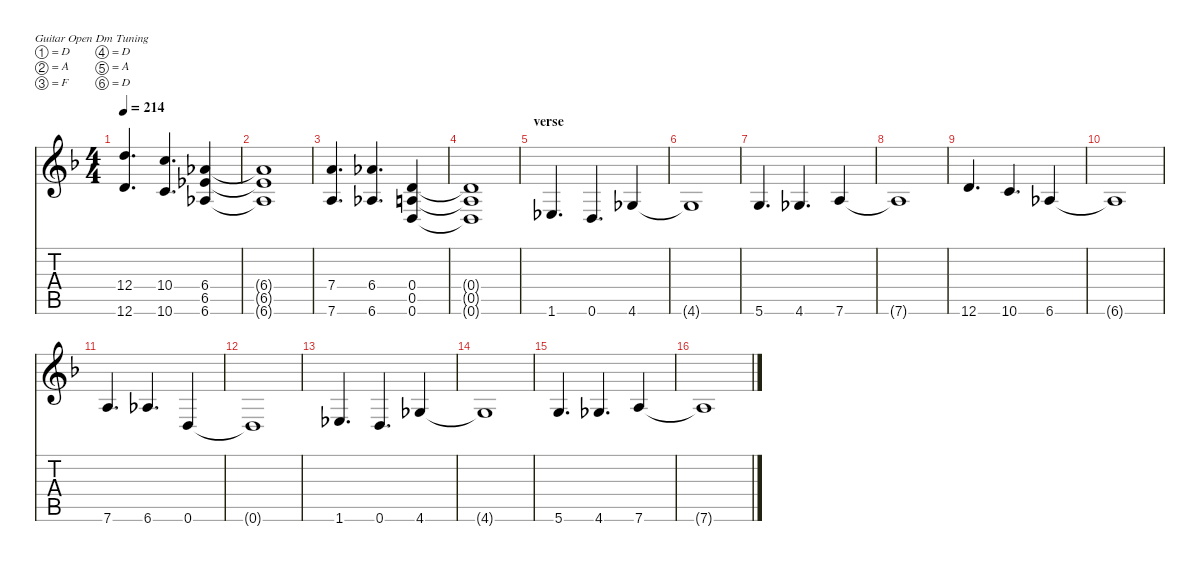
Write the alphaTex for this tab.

\hideDynamics
\bracketExtendMode nobrackets
\singleTrackTrackNamePolicy hidden
\multiTrackTrackNamePolicy hidden
\firstSystemTrackNameMode fullname
\firstSystemTrackNameOrientation horizontal
\otherSystemsTrackNameOrientation horizontal
\track ("Guitar 1" "E-Gt") {defaultSystemsLayout 16 instrument distortionguitar}
\staff {score tabs}
\tuning (D4 A3 F3 D3 A2 D2)
\ts (4 4)
\tempo 214
\clef g2
\ks dminor
(12.4{acc forcenatural} 12.6{acc forcenatural}).4{d dy f beam Up} (10.4{acc forcenatural} 10.6{acc forcenatural}).4{d beam Up} (6.4{acc b} 6.5{acc b} 6.6{acc b}).4{beam Up} |
(6.4{t acc b} 6.5{t acc b} 6.6{t acc b}).1{beam Up} |
(7.4{acc forcenatural} 7.6{acc forcenatural}).4{d beam Up} (6.4{acc b} 6.6{acc b}).4{d beam Up} (0.4{acc forcenatural} 0.5{acc forcenatural} 0.6{acc forcenatural}).4{beam Up} |
(0.4{t acc forcenatural} 0.5{t acc forcenatural} 0.6{t acc forcenatural}).1{beam Up} |
\section ("" "verse")
1.6{acc b}.4{d beam Up} 0.6{acc forcenatural}.4{d beam Up} 4.6{acc b}.4{beam Up} |
4.6{t acc b}.1{beam Up} |
5.6{acc forcenatural}.4{d beam Up} 4.6{acc b}.4{d beam Up} 7.6{acc forcenatural}.4{beam Up} |
7.6{t acc forcenatural}.1{beam Up} |
12.6{acc forcenatural}.4{d beam Up} 10.6{acc forcenatural}.4{d beam Up} 6.6{acc b}.4{beam Up} |
6.6{t acc b}.1{beam Up} |
7.6{acc forcenatural}.4{d beam Up} 6.6{acc b}.4{d beam Up} 0.6{acc forcenatural}.4{beam Up} |
0.6{t acc forcenatural}.1{beam Up} |
1.6{acc b}.4{d beam Up} 0.6{acc forcenatural}.4{d beam Up} 4.6{acc b}.4{beam Up} |
4.6{t acc b}.1{beam Up} |
5.6{acc forcenatural}.4{d beam Up} 4.6{acc b}.4{d beam Up} 7.6{acc forcenatural}.4{beam Up} |
7.6{t acc forcenatural}.1{beam Up}
